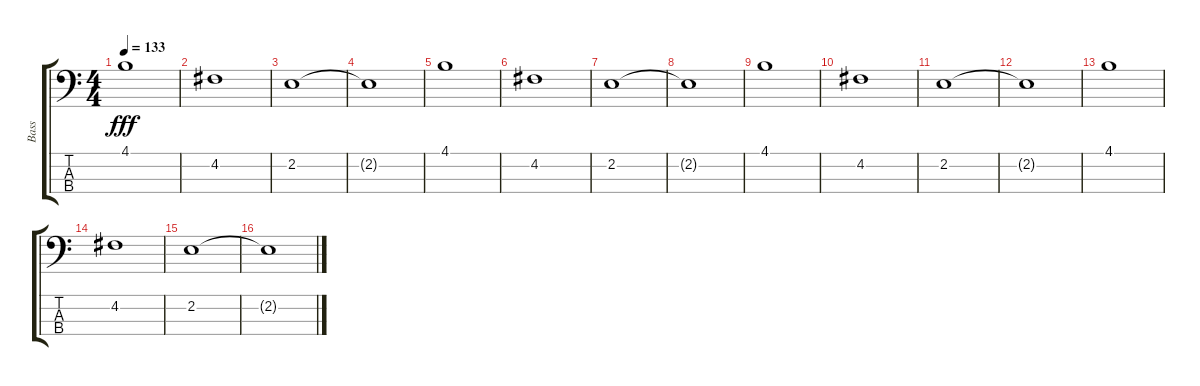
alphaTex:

\track ("Bass" "Bass") {instrument electricbassfinger}
\staff {score tabs}
\tuning (G2 D2 A1 E1) {hide}
\ts (4 4)
\tempo 133
\clef f4
\ks c
4.1.1{dy fff} |
4.2.1 |
2.2.1 |
2.2{t}.1 |
4.1.1 |
4.2.1 |
2.2.1 |
2.2{t}.1 |
4.1.1 |
4.2.1 |
2.2.1 |
2.2{t}.1 |
4.1.1 |
4.2.1 |
2.2.1 |
2.2{t}.1
